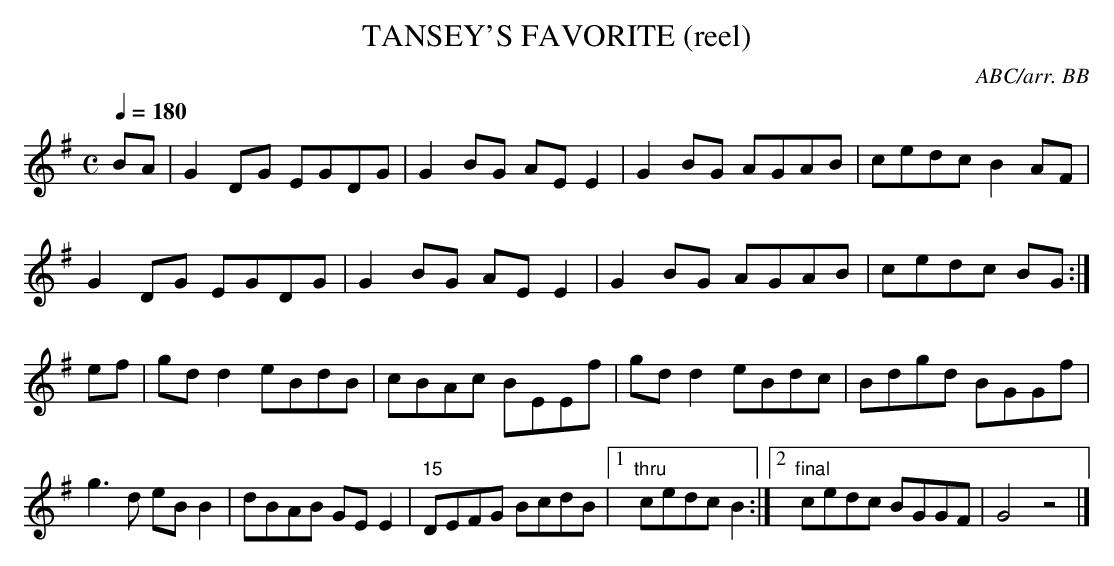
X:1
T:TANSEY'S FAVORITE (reel)
C:ABC/arr. BB
unlikely that Tansey, a flute player, would have
been able to get to a low B)
M:C
L:1/8
Q:1/4=180
K:G
BA|G2DG EGDG|G2BG AEE2|G2BG AGAB|cedc B2AF|
G2DG EGDG|G2BG AEE2|G2BG AGAB|cedc BG :|
ef|gdd2 eBdB|cBAc BEEf|gdd2 eBdc|Bdgd BGGf|
g3d eBB2|dBAB GEE2|"15"DEFG BcdB|1 "thru"cedc B2:|\
[2 "final"cedc BGGF|G4z4|]
